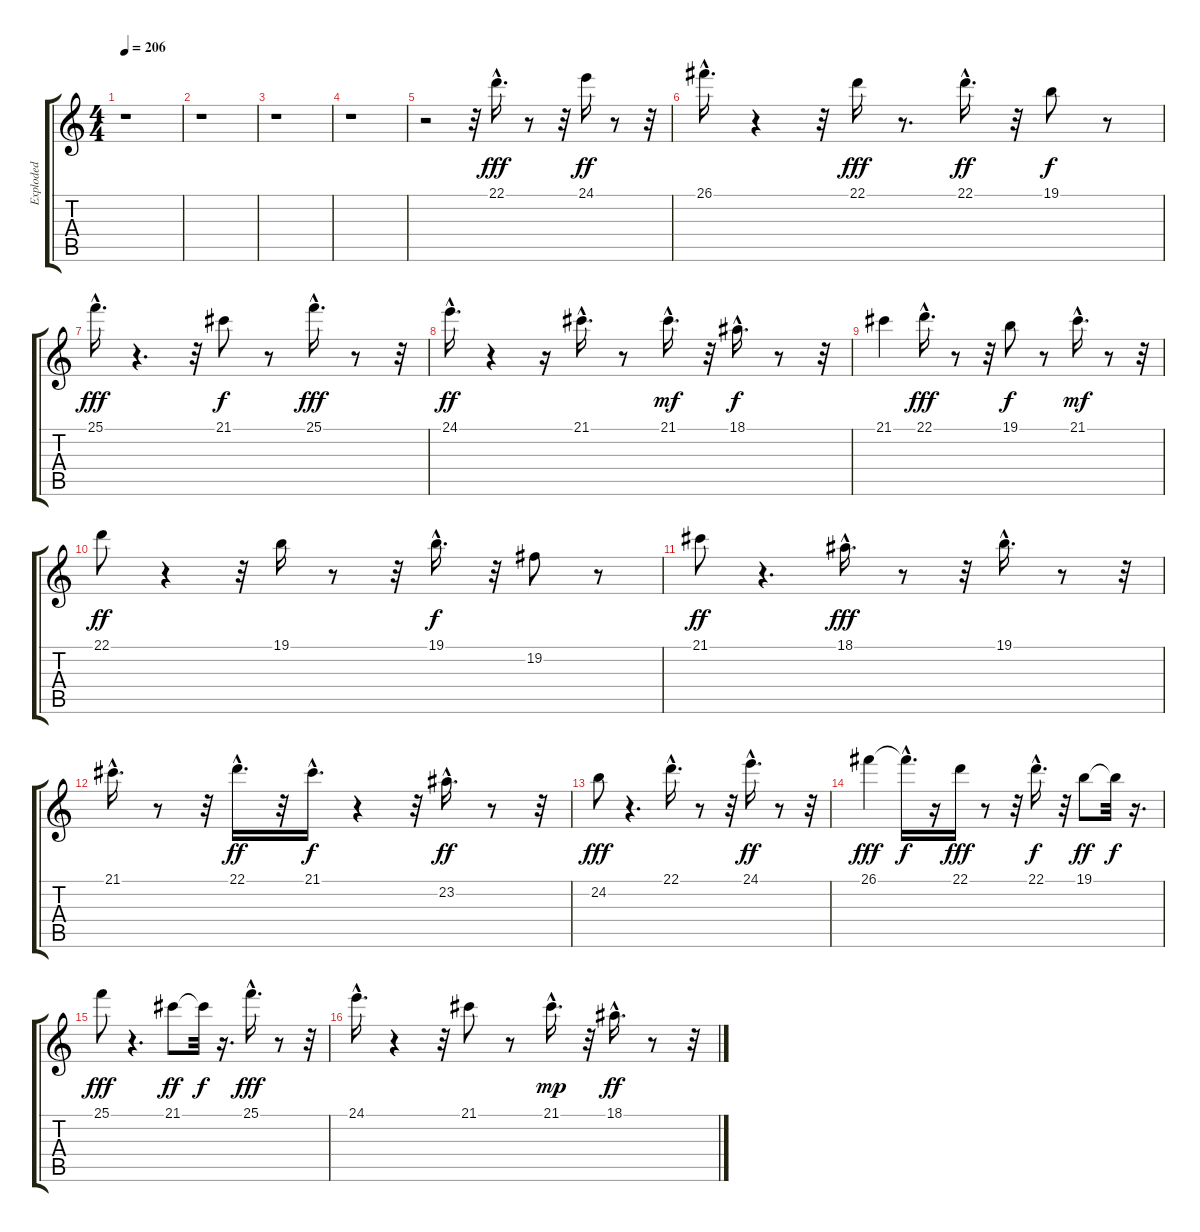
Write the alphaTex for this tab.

\track ("Exploded" "Exploded") {instrument vibraphone}
\staff {score tabs}
\tuning (E4 B3 G3 D3 A2 E2) {hide}
\ts (4 4)
\tempo 206
\clef g2
\ks c
r.1{dy fff instrument vibraphone} |
r.1 |
r.1 |
r.1 |
r.2 r.32 22.1{hac}.16{d} r.8 r.32 24.1.16{dy ff} r.8 r.32 |
26.1{hac}.16{d} r.4 r.32 22.1.16{dy fff} r.8{d} 22.1{hac}.16{d dy ff} r.32 19.1.8{dy f} r.8 |
25.1{hac}.16{d dy fff} r.4{d} r.32 21.1.8{dy f} r.8 25.1{hac}.16{d dy fff} r.8 r.32 |
24.1{hac}.16{d dy ff} r.4 r.16 21.1{hac}.16{d} r.8 21.1{hac}.16{d dy mf} r.32 18.1{hac}.16{d dy f} r.8 r.32 |
21.1.4 22.1{hac}.16{d dy fff} r.8 r.32 19.1.8{dy f} r.8 21.1{hac}.16{d dy mf} r.8 r.32 |
22.1.8{dy ff} r.4 r.32 19.1.16 r.8 r.32 19.1{hac}.16{d dy f} r.32 19.2.8 r.8 |
21.1.8{dy ff} r.4{d} 18.1{hac}.16{d dy fff} r.8 r.32 19.1{hac}.16{d} r.8 r.32 |
21.1{hac}.16{d} r.8 r.32 22.1{hac}.16{d dy ff} r.32 21.1{hac}.16{d dy f} r.4 r.32 23.2{hac}.16{d dy ff} r.8 r.32 |
24.2.8{dy fff} r.4{d} 22.1{hac}.16{d} r.8 r.32 24.1{hac}.16{d dy ff} r.8 r.32 |
26.1.4{dy fff} 26.1{hac t}.16{d dy f} r.16 22.1.16{dy fff} r.8 r.32 22.1{hac}.16{d dy f} r.32 19.1.8{dy ff} 19.1{t}.32{dy f} r.16{d} |
25.1.8{dy fff} r.4{d} 21.1.8{dy ff} 21.1{t}.32{dy f} r.16{d} 25.1{hac}.16{d dy fff} r.8 r.32 |
24.1{hac}.16{d} r.4 r.32 21.1.8 r.8 21.1{hac}.16{d dy mp} r.32 18.1{hac}.16{d dy ff} r.8 r.32
